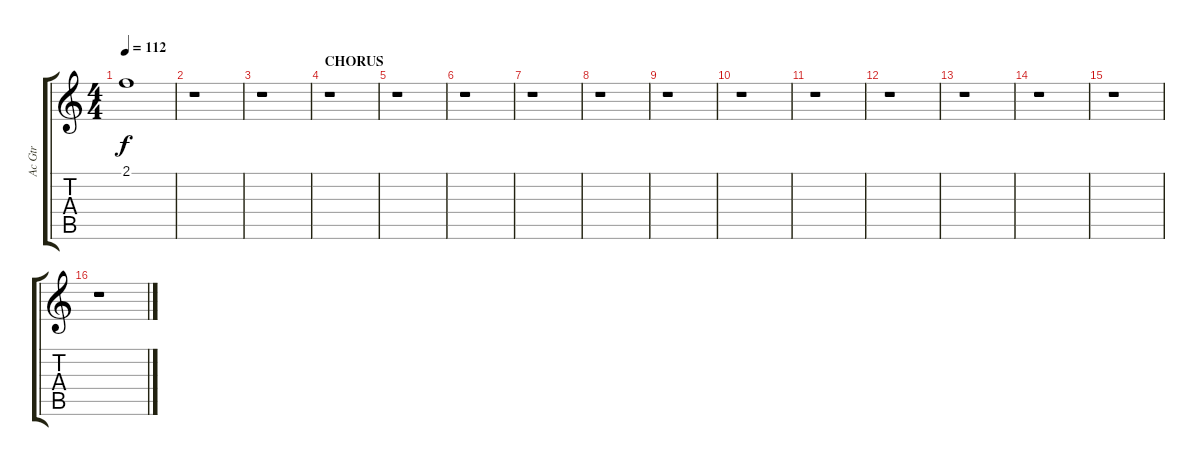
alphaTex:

\track ("Ac Gtr" "Ac Gtr") {instrument acousticguitarsteel}
\staff {score tabs}
\tuning (Eb4 Bb3 Gb3 Db3 Ab2 Eb2) {hide}
\ts (4 4)
\tempo 112
\clef g2
\ks c
2.1{t}.1{dy f} |
r.1 |
r.1 |
\section ("" "CHORUS")
r.1 |
r.1 |
r.1 |
r.1 |
r.1 |
r.1 |
r.1 |
r.1 |
r.1 |
r.1 |
r.1 |
r.1 |
r.1
